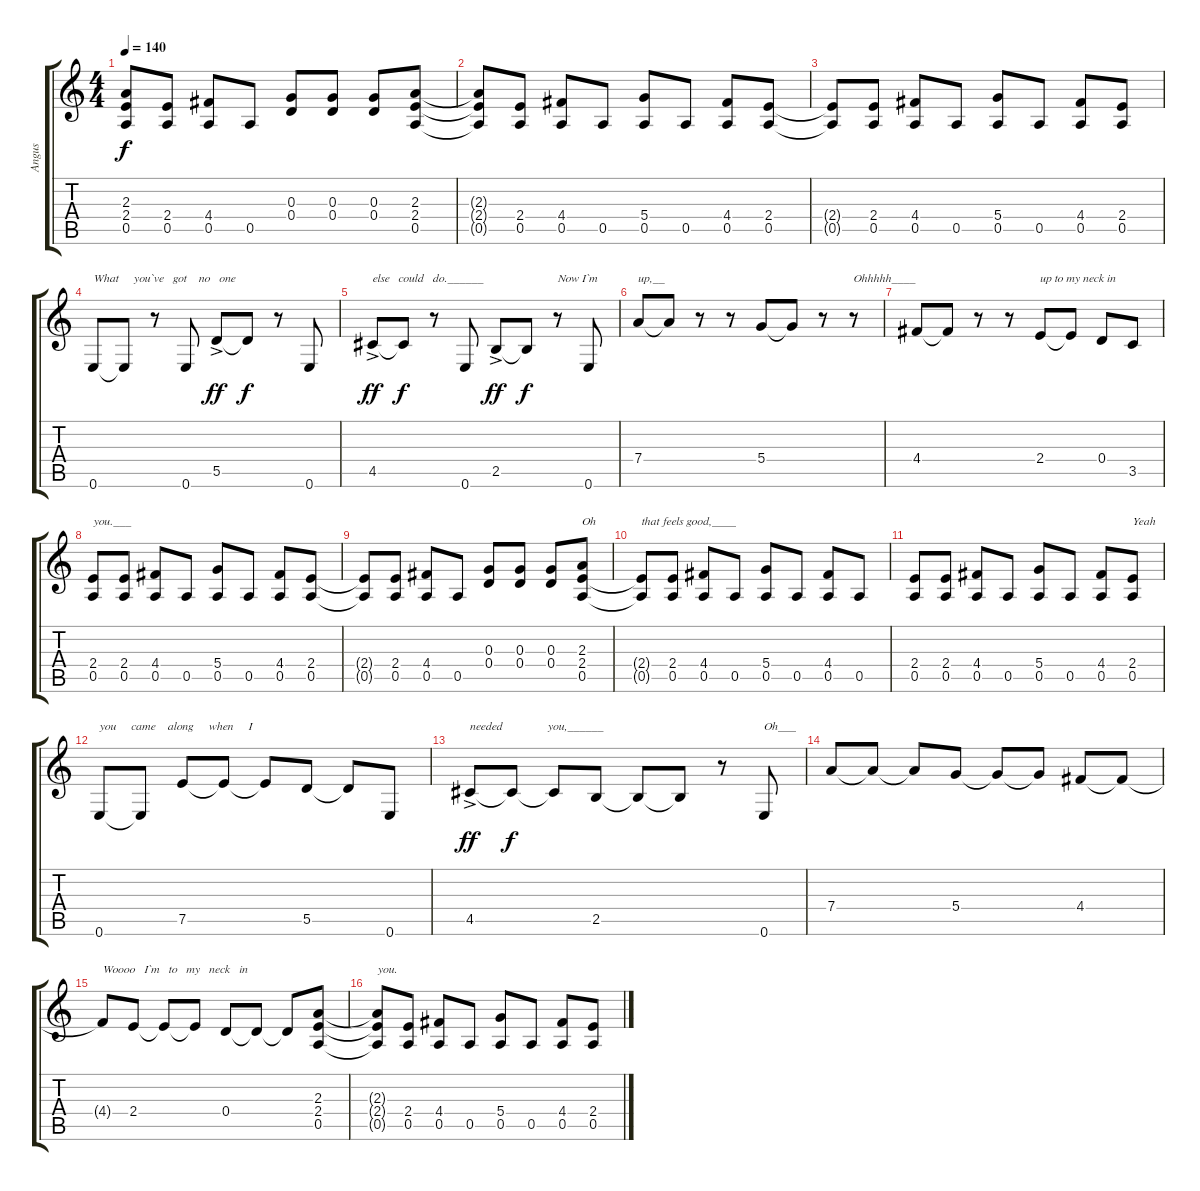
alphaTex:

\track ("Angus" "Angus") {instrument overdrivenguitar}
\staff {score tabs}
\tuning (E4 B3 G3 D3 A2 E2) {hide}
\ts (4 4)
\tempo 140
\clef g2
\ks c
(2.3{t} 2.4{t} 0.5{t}).8{dy f} (2.4 0.5).8 (4.4 0.5).8 0.5.8 (0.3 0.4).8 (0.3 0.4).8 (0.3 0.4).8 (2.3 2.4 0.5).8 |
(2.3{t} 2.4{t} 0.5{t}).8 (2.4 0.5).8 (4.4 0.5).8 0.5.8 (5.4 0.5).8 0.5.8 (4.4 0.5).8 (2.4 0.5).8 |
(2.4{t} 0.5{t}).8 (2.4 0.5).8 (4.4 0.5).8 0.5.8 (5.4 0.5).8 0.5.8 (4.4 0.5).8 (2.4 0.5).8 |
0.6.8{txt "What     you`ve   got    no   one"} 0.6{t}.8 r.8 0.6.8 5.5{ac}.8{dy ff} 5.5{t}.8{dy f} r.8 0.6.8 |
4.5{ac}.8{txt "else   could   do.______" dy ff} 4.5{t}.8{dy f} r.8 0.6.8 2.5{ac}.8{dy ff} 2.5{t}.8{dy f} r.8{txt "Now I`m"} 0.6.8 |
7.4.8{txt "up,__"} 7.4{t}.8 r.8 r.8 5.4.8 5.4{t}.8 r.8 r.8{txt "Ohhhhh____"} |
4.4.8 4.4{t}.8 r.8 r.8 2.4.8{txt "up to my neck in"} 2.4{t}.8 0.4.8 3.5.8 |
(2.4 0.5).8{txt "you.___"} (2.4 0.5).8 (4.4 0.5).8 0.5.8 (5.4 0.5).8 0.5.8 (4.4 0.5).8 (2.4 0.5).8 |
(2.4{t} 0.5{t}).8 (2.4 0.5).8 (4.4 0.5).8 0.5.8 (0.3 0.4).8 (0.3 0.4).8 (0.3 0.4).8 (2.3 2.4 0.5).8{txt "Oh "} |
(2.4{t} 0.5{t}).8{txt "that feels good,____"} (2.4 0.5).8 (4.4 0.5).8 0.5.8 (5.4 0.5).8 0.5.8 (4.4 0.5).8 0.5.8 |
(2.4 0.5).8 (2.4 0.5).8 (4.4 0.5).8 0.5.8 (5.4 0.5).8 0.5.8 (4.4 0.5).8 (2.4 0.5).8{txt "Yeah"} |
0.6.8{txt "you     came    along     when     I "} 0.6{t}.8 7.5.8 7.5{t}.8 7.5{t}.8 5.5.8 5.5{t}.8 0.6.8 |
4.5{ac}.8{txt "needed               you,______" dy ff} 4.5{t}.8{dy f} 4.5{t}.8 2.5.8 2.5{t}.8 2.5{t}.8 r.8 0.6.8{txt "Oh___"} |
7.4.8 7.4{t}.8 7.4{t}.8 5.4.8 5.4{t}.8 5.4{t}.8 4.4.8 4.4{t}.8 |
4.4{t}.8{txt "Woooo   I`m   to   my   neck   in"} 2.4.8 2.4{t}.8 2.4{t}.8 0.4.8 0.4{t}.8 0.4{t}.8 (2.3 2.4 0.5).8 |
(2.3{t} 2.4{t} 0.5{t}).8{txt "you."} (2.4 0.5).8 (4.4 0.5).8 0.5.8 (5.4 0.5).8 0.5.8 (4.4 0.5).8 (2.4 0.5).8
